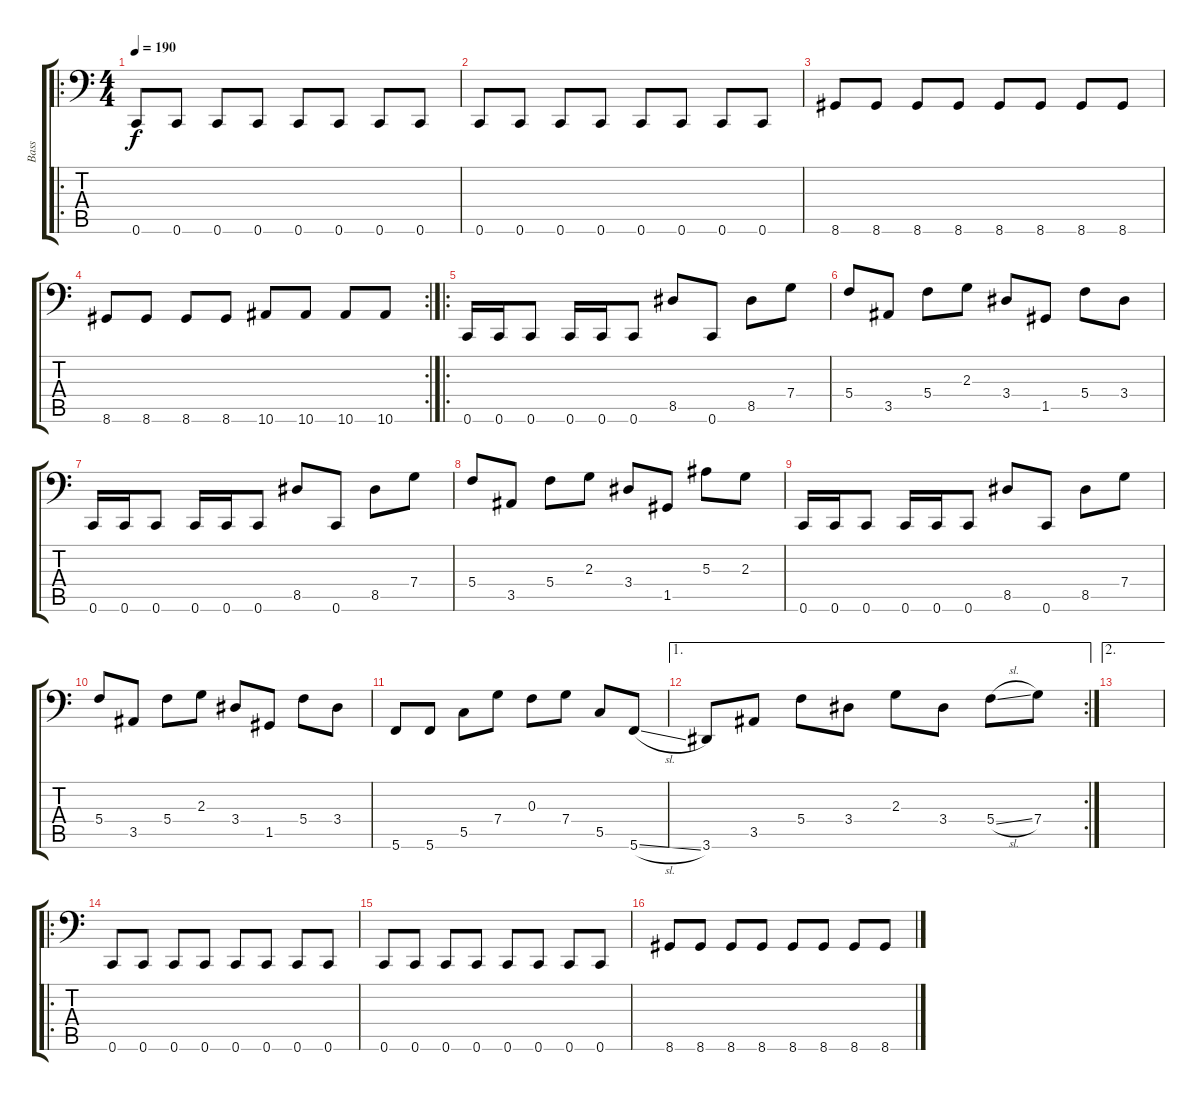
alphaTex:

\track ("Bass" "Bass") {instrument electricbasspick}
\staff {score tabs}
\tuning (D3 A2 F2 C2 G1 C1) {hide}
\ro
\ts (4 4)
\tempo 190
\clef f4
\ks c
0.6.8{dy f} 0.6.8 0.6.8 0.6.8 0.6.8 0.6.8 0.6.8 0.6.8 |
0.6.8 0.6.8 0.6.8 0.6.8 0.6.8 0.6.8 0.6.8 0.6.8 |
8.6.8 8.6.8 8.6.8 8.6.8 8.6.8 8.6.8 8.6.8 8.6.8 |
\rc 2
8.6.8 8.6.8 8.6.8 8.6.8 10.6.8 10.6.8 10.6.8 10.6.8 |
\ro
0.6.16 0.6.16 0.6.8 0.6.16 0.6.16 0.6.8 8.5.8 0.6.8 8.5.8 7.4.8 |
5.4.8 3.5.8 5.4.8 2.3.8 3.4.8 1.5.8 5.4.8 3.4.8 |
0.6.16 0.6.16 0.6.8 0.6.16 0.6.16 0.6.8 8.5.8 0.6.8 8.5.8 7.4.8 |
5.4.8 3.5.8 5.4.8 2.3.8 3.4.8 1.5.8 5.3.8 2.3.8 |
0.6.16 0.6.16 0.6.8 0.6.16 0.6.16 0.6.8 8.5.8 0.6.8 8.5.8 7.4.8 |
5.4.8 3.5.8 5.4.8 2.3.8 3.4.8 1.5.8 5.4.8 3.4.8 |
5.6.8 5.6.8 5.5.8 7.4.8 0.3.8 7.4.8 5.5.8 5.6{sl}.8 |
\ae 1
\rc 2
3.6.8 3.5.8 5.4.8 3.4.8 2.3.8 3.4.8 5.4{sl}.8 7.4.8 |
\ae 2
|
\ro
0.6.8 0.6.8 0.6.8 0.6.8 0.6.8 0.6.8 0.6.8 0.6.8 |
0.6.8 0.6.8 0.6.8 0.6.8 0.6.8 0.6.8 0.6.8 0.6.8 |
8.6.8 8.6.8 8.6.8 8.6.8 8.6.8 8.6.8 8.6.8 8.6.8
